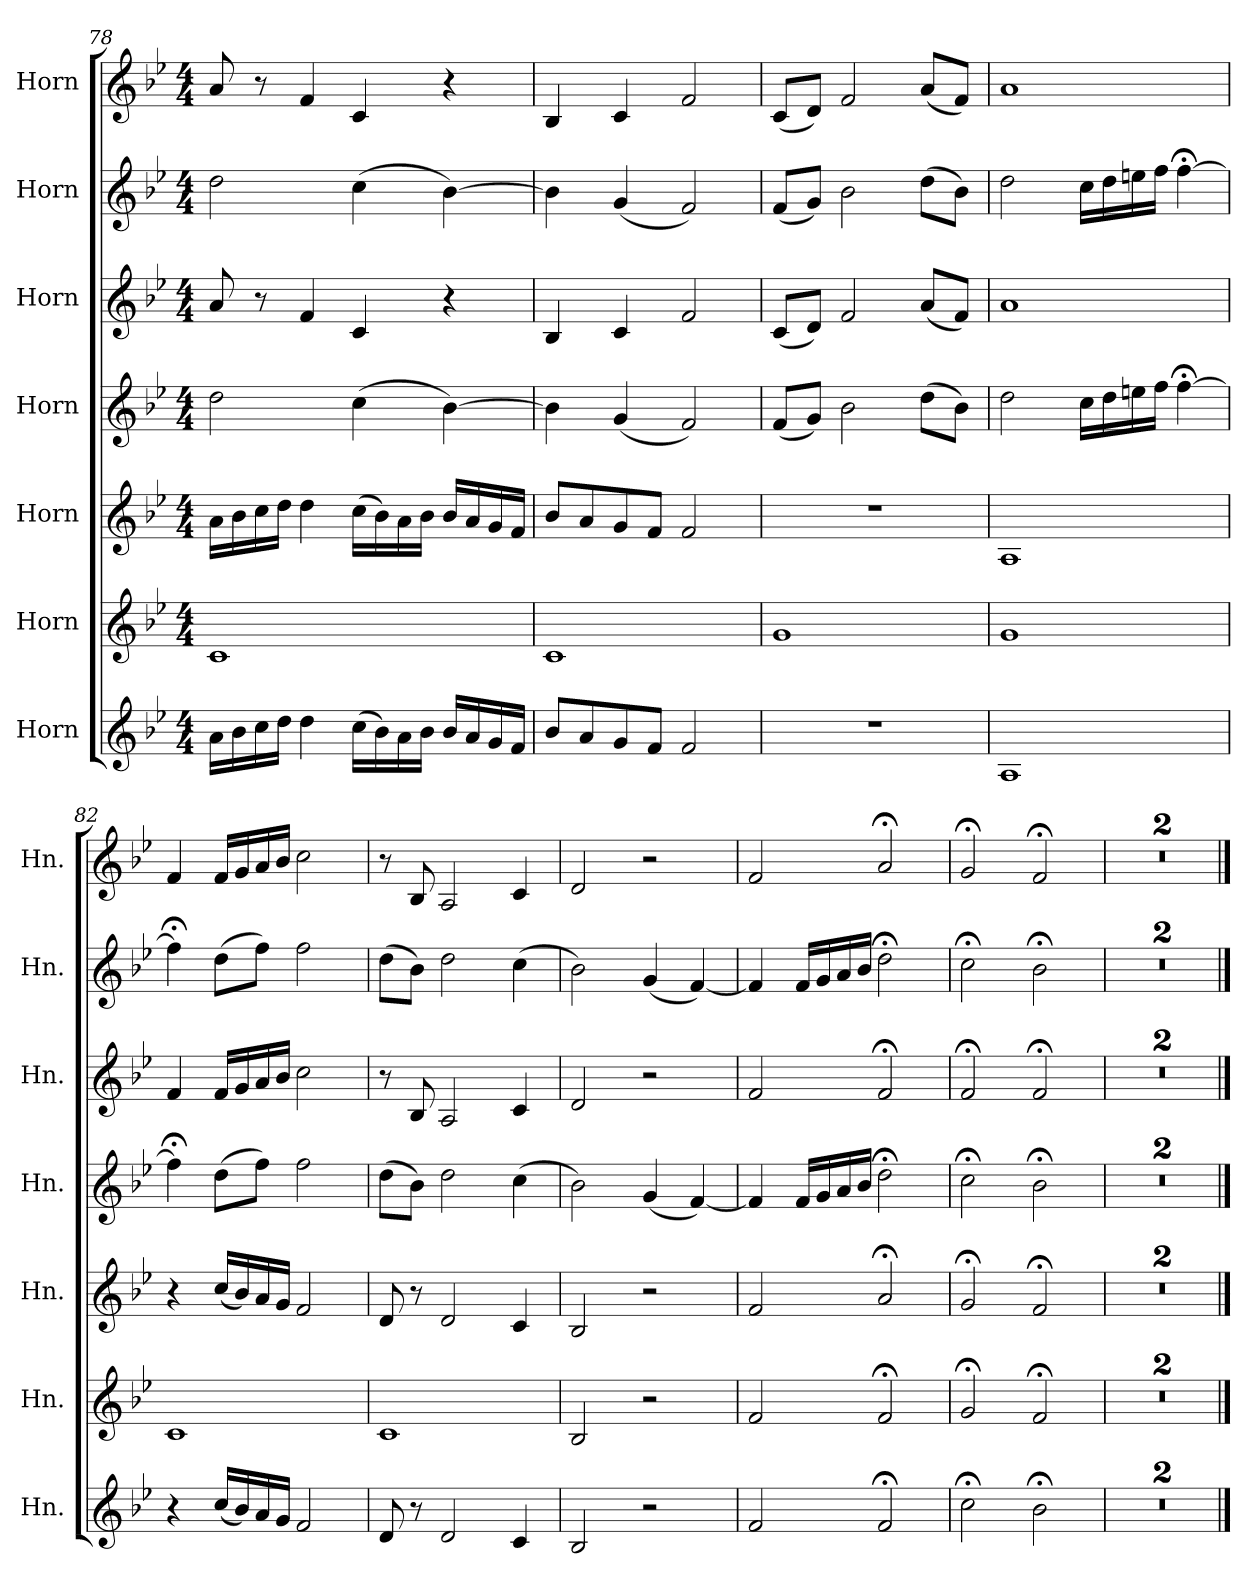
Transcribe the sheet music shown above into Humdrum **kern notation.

**kern	**kern	**kern	**kern	**kern	**kern	**kern
*part7	*part6	*part5	*part4	*part3	*part2	*part1
*staff7	*staff6	*staff5	*staff4	*staff3	*staff2	*staff1
*I"Horn	*I"Horn	*I"Horn	*I"Horn	*I"Horn	*I"Horn	*I"Horn
*I'Hn.	*I'Hn.	*I'Hn.	*I'Hn.	*I'Hn.	*I'Hn.	*I'Hn.
*clefG2	*clefG2	*clefG2	*clefG2	*clefG2	*clefG2	*clefG2
*ITrd4c7	*ITrd4c7	*ITrd4c7	*ITrd4c7	*ITrd4c7	*ITrd4c7	*ITrd4c7
*k[b-e-a-]	*k[b-e-a-]	*k[b-e-a-]	*k[b-e-a-]	*k[b-e-a-]	*k[b-e-a-]	*k[b-e-a-]
*M4/4	*M4/4	*M4/4	*M4/4	*M4/4	*M4/4	*M4/4
=78	=78	=78	=78	=78	=78	=78
16d\LL	1F	16d\LL	2g\	8d/	2g\	8d/
16e-\	.	16e-\	.	.	.	.
16f\	.	16f\	.	8r	.	8r
16g\JJ	.	16g\JJ	.	.	.	.
4g\	.	4g\	.	4B-/	.	4B-/
(16f\LL	.	(16f\LL	(4f\	4F/	(4f\	4F/
16e-\)	.	16e-\)	.	.	.	.
16d\	.	16d\	.	.	.	.
16e-\JJ	.	16e-\JJ	.	.	.	.
16e-/LL	.	16e-/LL	[4e-\)	4r	[4e-\)	4r
16d/	.	16d/	.	.	.	.
16c/	.	16c/	.	.	.	.
16B-/JJ	.	16B-/JJ	.	.	.	.
=79	=79	=79	=79	=79	=79	=79
8e-/L	1F	8e-/L	4e-\]	4E-/	4e-\]	4E-/
8d/	.	8d/	.	.	.	.
8c/	.	8c/	(4c/	4F/	(4c/	4F/
8B-/J	.	8B-/J	.	.	.	.
2B-/	.	2B-/	2B-/)	2B-/	2B-/)	2B-/
=80	=80	=80	=80	=80	=80	=80
1r	1c	1r	(8B-/L	(8F/L	(8B-/L	(8F/L
.	.	.	8c/J)	8G/J)	8c/J)	8G/J)
.	.	.	2e-\	2B-/	2e-\	2B-/
.	.	.	(8g\L	(8d/L	(8g\L	(8d/L
.	.	.	8e-\J)	8B-/J)	8e-\J)	8B-/J)
=81	=81	=81	=81	=81	=81	=81
1D	1c	1D	2g\	1d	2g\	1d
.	.	.	16f\LL	.	16f\LL	.
.	.	.	16g\	.	16g\	.
.	.	.	16an\	.	16an\	.
.	.	.	16b-\JJ	.	16b-\JJ	.
.	.	.	[4b-;<\	.	[4b-;<\	.
=82	=82	=82	=82	=82	=82	=82
4r	1F	4r	4b-;<\]	4B-/	4b-;<\]	4B-/
(16f/LL	.	(16f/LL	(8g\L	16B-/LL	(8g\L	16B-/LL
16e-/)	.	16e-/)	.	16c/	.	16c/
16d/	.	16d/	8b-\J)	16d/	8b-\J)	16d/
16c/JJ	.	16c/JJ	.	16e-/JJ	.	16e-/JJ
2B-/	.	2B-/	2b-\	2f\	2b-\	2f\
=83	=83	=83	=83	=83	=83	=83
8G/	1F	8G/	(8g\L	8r	(8g\L	8r
8r	.	8r	8e-\J)	8E-/	8e-\J)	8E-/
2G/	.	2G/	2g\	2D/	2g\	2D/
4F/	.	4F/	(4f\	4F/	(4f\	4F/
!!LO:PB:g=z
=84	=84	=84	=84	=84	=84	=84
2E-/	2E-/	2E-/	2e-\)	2G/	2e-\)	2G/
2r	2r	2r	(4c/	2r	(4c/	2r
.	.	.	[4B-/)	.	[4B-/)	.
=85	=85	=85	=85	=85	=85	=85
2B-/	2B-/	2B-/	4B-/]	2B-/	4B-/]	2B-/
.	.	.	16B-/LL	.	16B-/LL	.
.	.	.	16c/	.	16c/	.
.	.	.	16d/	.	16d/	.
.	.	.	16e-/JJ	.	16e-/JJ	.
2B-;</	2B-;</	2d;</	2g;<\	2B-;</	2g;<\	2d;</
=86	=86	=86	=86	=86	=86	=86
2f;<\	2c;</	2c;</	2f;<\	2B-;</	2f;<\	2c;</
2e-;<\	2B-;</	2B-;</	2e-;<\	2B-;</	2e-;<\	2B-;</
=87	=87	=87	=87	=87	=87	=87
1r	1r	1r	1r	1r	1r	1r
=88	=88	=88	=88	=88	=88	=88
1r	1r	1r	1r	1r	1r	1r
==	==	==	==	==	==	==
*-	*-	*-	*-	*-	*-	*-
